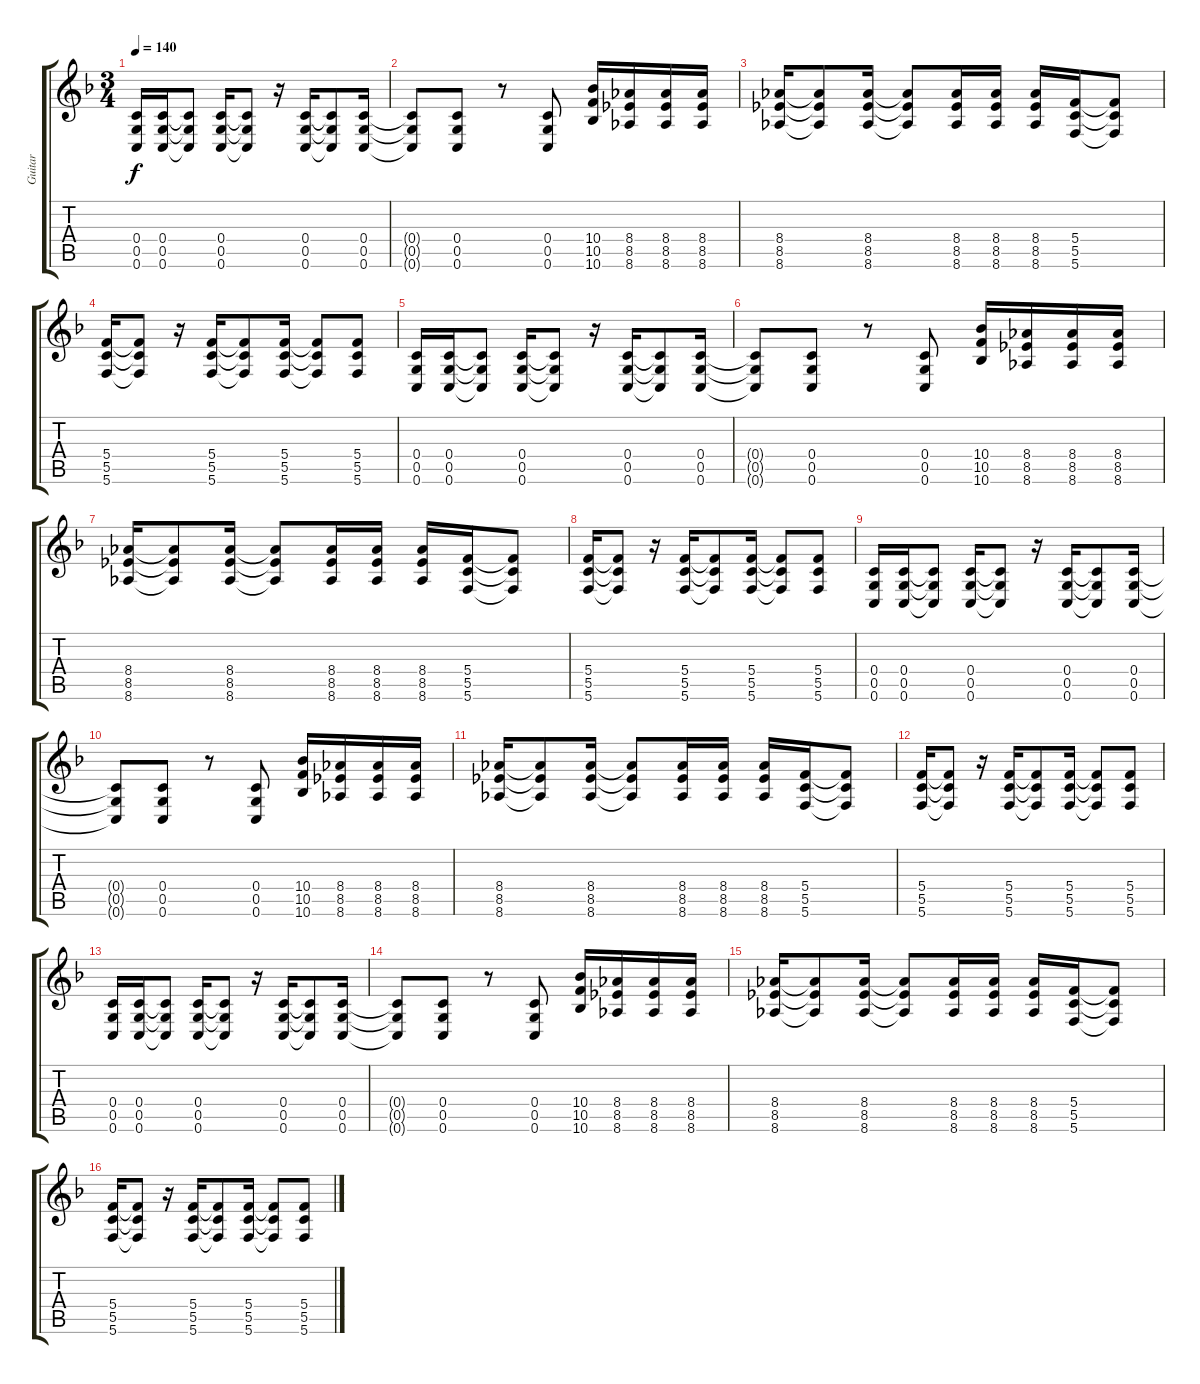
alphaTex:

\track ("Guitar" "Guitar") {instrument distortionguitar}
\staff {score tabs}
\tuning (D4 A3 F3 C3 G2 C2) {hide}
\ts (3 4)
\tempo 140
\clef g2
\ks f
(0.4 0.5 0.6).16{dy f} (0.4 0.5 0.6).16 (0.4{t} 0.5{t} 0.6{t}).8 (0.4 0.5 0.6).16 (0.4{t} 0.5{t} 0.6{t}).8 r.16 (0.4 0.5 0.6).16 (0.4{t} 0.5{t} 0.6{t}).8 (0.4 0.5 0.6).16 |
(0.4{t} 0.5{t} 0.6{t}).8 (0.4 0.5 0.6).8 r.8 (0.4 0.5 0.6).8 (10.4 10.5 10.6).16 (8.4 8.5 8.6).16 (8.4 8.5 8.6).16 (8.4 8.5 8.6).16 |
(8.4 8.5 8.6).16 (8.4{t} 8.5{t} 8.6{t}).8 (8.4 8.5 8.6).16 (8.4{t} 8.5{t} 8.6{t}).8 (8.4 8.5 8.6).16 (8.4 8.5 8.6).16 (8.4 8.5 8.6).16 (5.4 5.5 5.6).16 (5.4{t} 5.5{t} 5.6{t}).8 |
(5.4 5.5 5.6).16 (5.4{t} 5.5{t} 5.6{t}).8 r.16 (5.4 5.5 5.6).16 (5.4{t} 5.5{t} 5.6{t}).8 (5.4 5.5 5.6).16 (5.4{t} 5.5{t} 5.6{t}).8 (5.4 5.5 5.6).8 |
(0.4 0.5 0.6).16 (0.4 0.5 0.6).16 (0.4{t} 0.5{t} 0.6{t}).8 (0.4 0.5 0.6).16 (0.4{t} 0.5{t} 0.6{t}).8 r.16 (0.4 0.5 0.6).16 (0.4{t} 0.5{t} 0.6{t}).8 (0.4 0.5 0.6).16 |
(0.4{t} 0.5{t} 0.6{t}).8 (0.4 0.5 0.6).8 r.8 (0.4 0.5 0.6).8 (10.4 10.5 10.6).16 (8.4 8.5 8.6).16 (8.4 8.5 8.6).16 (8.4 8.5 8.6).16 |
(8.4 8.5 8.6).16 (8.4{t} 8.5{t} 8.6{t}).8 (8.4 8.5 8.6).16 (8.4{t} 8.5{t} 8.6{t}).8 (8.4 8.5 8.6).16 (8.4 8.5 8.6).16 (8.4 8.5 8.6).16 (5.4 5.5 5.6).16 (5.4{t} 5.5{t} 5.6{t}).8 |
(5.4 5.5 5.6).16 (5.4{t} 5.5{t} 5.6{t}).8 r.16 (5.4 5.5 5.6).16 (5.4{t} 5.5{t} 5.6{t}).8 (5.4 5.5 5.6).16 (5.4{t} 5.5{t} 5.6{t}).8 (5.4 5.5 5.6).8 |
(0.4 0.5 0.6).16 (0.4 0.5 0.6).16 (0.4{t} 0.5{t} 0.6{t}).8 (0.4 0.5 0.6).16 (0.4{t} 0.5{t} 0.6{t}).8 r.16 (0.4 0.5 0.6).16 (0.4{t} 0.5{t} 0.6{t}).8 (0.4 0.5 0.6).16 |
(0.4{t} 0.5{t} 0.6{t}).8 (0.4 0.5 0.6).8 r.8 (0.4 0.5 0.6).8 (10.4 10.5 10.6).16 (8.4 8.5 8.6).16 (8.4 8.5 8.6).16 (8.4 8.5 8.6).16 |
(8.4 8.5 8.6).16 (8.4{t} 8.5{t} 8.6{t}).8 (8.4 8.5 8.6).16 (8.4{t} 8.5{t} 8.6{t}).8 (8.4 8.5 8.6).16 (8.4 8.5 8.6).16 (8.4 8.5 8.6).16 (5.4 5.5 5.6).16 (5.4{t} 5.5{t} 5.6{t}).8 |
(5.4 5.5 5.6).16 (5.4{t} 5.5{t} 5.6{t}).8 r.16 (5.4 5.5 5.6).16 (5.4{t} 5.5{t} 5.6{t}).8 (5.4 5.5 5.6).16 (5.4{t} 5.5{t} 5.6{t}).8 (5.4 5.5 5.6).8 |
(0.4 0.5 0.6).16 (0.4 0.5 0.6).16 (0.4{t} 0.5{t} 0.6{t}).8 (0.4 0.5 0.6).16 (0.4{t} 0.5{t} 0.6{t}).8 r.16 (0.4 0.5 0.6).16 (0.4{t} 0.5{t} 0.6{t}).8 (0.4 0.5 0.6).16 |
(0.4{t} 0.5{t} 0.6{t}).8 (0.4 0.5 0.6).8 r.8 (0.4 0.5 0.6).8 (10.4 10.5 10.6).16 (8.4 8.5 8.6).16 (8.4 8.5 8.6).16 (8.4 8.5 8.6).16 |
(8.4 8.5 8.6).16 (8.4{t} 8.5{t} 8.6{t}).8 (8.4 8.5 8.6).16 (8.4{t} 8.5{t} 8.6{t}).8 (8.4 8.5 8.6).16 (8.4 8.5 8.6).16 (8.4 8.5 8.6).16 (5.4 5.5 5.6).16 (5.4{t} 5.5{t} 5.6{t}).8 |
(5.4 5.5 5.6).16 (5.4{t} 5.5{t} 5.6{t}).8 r.16 (5.4 5.5 5.6).16 (5.4{t} 5.5{t} 5.6{t}).8 (5.4 5.5 5.6).16 (5.4{t} 5.5{t} 5.6{t}).8 (5.4 5.5 5.6).8
